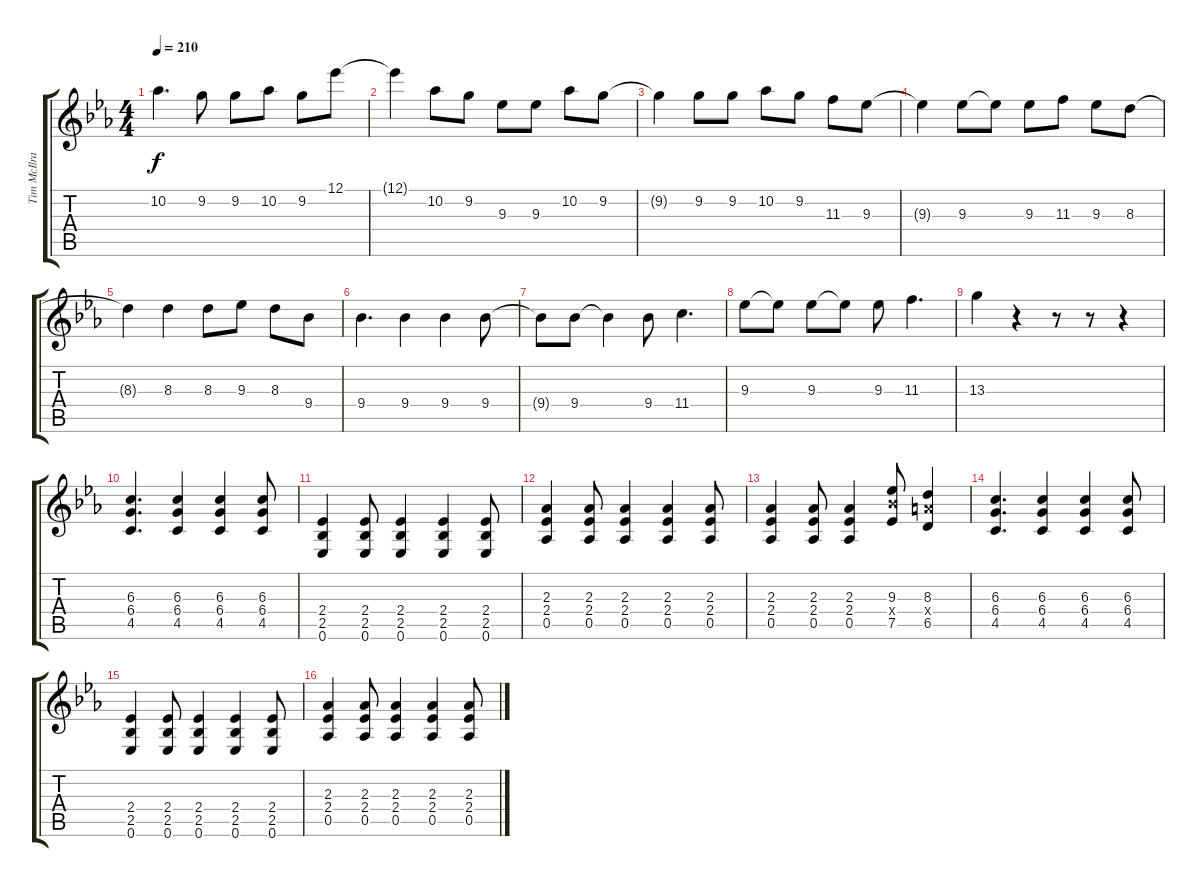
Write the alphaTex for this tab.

\track ("Tim McIlrath" "Tim McIlra") {instrument distortionguitar}
\staff {score tabs}
\tuning (Eb4 Bb3 Gb3 Db3 Ab2 Eb2) {hide}
\ts (4 4)
\tempo 210
\clef g2
\ks eb
10.2{t}.4{d dy f} 9.2.8 9.2.8 10.2.8 9.2.8 12.1.8 |
12.1{t}.4 10.2.8 9.2.8 9.3.8 9.3.8 10.2.8 9.2.8 |
9.2{t}.4 9.2.8 9.2.8 10.2.8 9.2.8 11.3.8 9.3.8 |
9.3{t}.4 9.3.8 9.3{t}.8 9.3.8 11.3.8 9.3.8 8.3.8 |
8.3{t}.4 8.3.4 8.3.8 9.3.8 8.3.8 9.4.8 |
9.4.4{d} 9.4.4 9.4.4 9.4.8 |
9.4{t}.8 9.4.8 9.4{t}.4 9.4.8 11.4.4{d} |
9.3.8 9.3{t}.8 9.3.8 9.3{t}.8 9.3.8 11.3.4{d} |
13.3.4 r.4 r.8 r.8 r.4 |
(6.3 6.4 4.5).4{d} (6.3 6.4 4.5).4 (6.3 6.4 4.5).4 (6.3 6.4 4.5).8 |
(2.4 2.5 0.6).4 (2.4 2.5 0.6).8 (2.4 2.5 0.6).4 (2.4 2.5 0.6).4 (2.4 2.5 0.6).8 |
(2.3 2.4 0.5).4 (2.3 2.4 0.5).8 (2.3 2.4 0.5).4 (2.3 2.4 0.5).4 (2.3 2.4 0.5).8 |
(2.3 2.4 0.5).4 (2.3 2.4 0.5).8 (2.3 2.4 0.5).4 (9.3 9.4{x} 7.5).8 (8.3 8.4{x} 6.5).4 |
(6.3 6.4 4.5).4{d} (6.3 6.4 4.5).4 (6.3 6.4 4.5).4 (6.3 6.4 4.5).8 |
(2.4 2.5 0.6).4 (2.4 2.5 0.6).8 (2.4 2.5 0.6).4 (2.4 2.5 0.6).4 (2.4 2.5 0.6).8 |
(2.3 2.4 0.5).4 (2.3 2.4 0.5).8 (2.3 2.4 0.5).4 (2.3 2.4 0.5).4 (2.3 2.4 0.5).8
